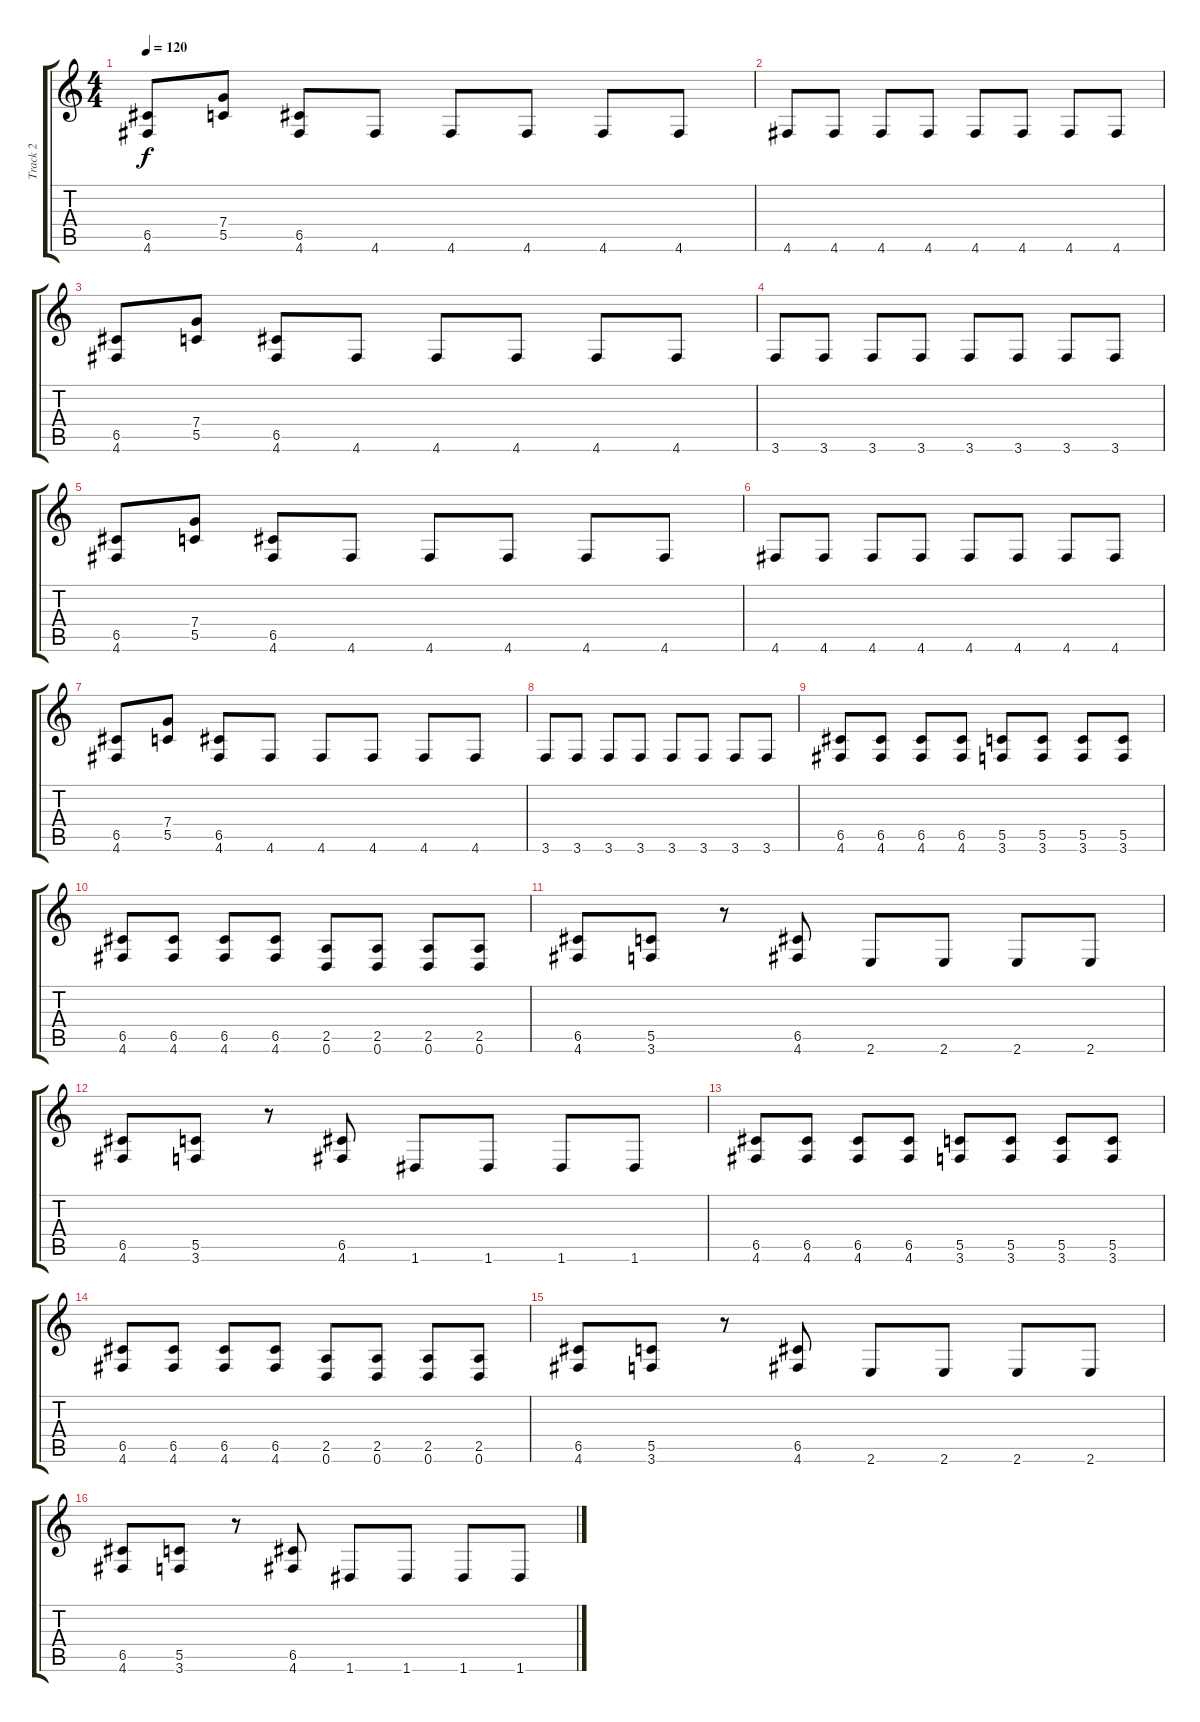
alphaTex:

\track ("Track 2" "Track 2") {instrument distortionguitar}
\staff {score tabs}
\tuning (D4 A3 F3 C3 G2 D2) {hide}
\ts (4 4)
\tempo 120
\clef g2
\ks c
(6.5 4.6).8{dy f} (7.4 5.5).8 (6.5 4.6).8 4.6.8 4.6.8 4.6.8 4.6.8 4.6.8 |
4.6.8 4.6.8 4.6.8 4.6.8 4.6.8 4.6.8 4.6.8 4.6.8 |
(6.5 4.6).8 (7.4 5.5).8 (6.5 4.6).8 4.6.8 4.6.8 4.6.8 4.6.8 4.6.8 |
3.6.8 3.6.8 3.6.8 3.6.8 3.6.8 3.6.8 3.6.8 3.6.8 |
(6.5 4.6).8 (7.4 5.5).8 (6.5 4.6).8 4.6.8 4.6.8 4.6.8 4.6.8 4.6.8 |
4.6.8 4.6.8 4.6.8 4.6.8 4.6.8 4.6.8 4.6.8 4.6.8 |
(6.5 4.6).8 (7.4 5.5).8 (6.5 4.6).8 4.6.8 4.6.8 4.6.8 4.6.8 4.6.8 |
3.6.8 3.6.8 3.6.8 3.6.8 3.6.8 3.6.8 3.6.8 3.6.8 |
(6.5 4.6).8 (6.5 4.6).8 (6.5 4.6).8 (6.5 4.6).8 (5.5 3.6).8 (5.5 3.6).8 (5.5 3.6).8 (5.5 3.6).8 |
(6.5 4.6).8 (6.5 4.6).8 (6.5 4.6).8 (6.5 4.6).8 (2.5 0.6).8 (2.5 0.6).8 (2.5 0.6).8 (2.5 0.6).8 |
(6.5 4.6).8 (5.5 3.6).8 r.8 (6.5 4.6).8 2.6.8 2.6.8 2.6.8 2.6.8 |
(6.5 4.6).8 (5.5 3.6).8 r.8 (6.5 4.6).8 1.6.8 1.6.8 1.6.8 1.6.8 |
(6.5 4.6).8 (6.5 4.6).8 (6.5 4.6).8 (6.5 4.6).8 (5.5 3.6).8 (5.5 3.6).8 (5.5 3.6).8 (5.5 3.6).8 |
(6.5 4.6).8 (6.5 4.6).8 (6.5 4.6).8 (6.5 4.6).8 (2.5 0.6).8 (2.5 0.6).8 (2.5 0.6).8 (2.5 0.6).8 |
(6.5 4.6).8 (5.5 3.6).8 r.8 (6.5 4.6).8 2.6.8 2.6.8 2.6.8 2.6.8 |
(6.5 4.6).8 (5.5 3.6).8 r.8 (6.5 4.6).8 1.6.8 1.6.8 1.6.8 1.6.8
